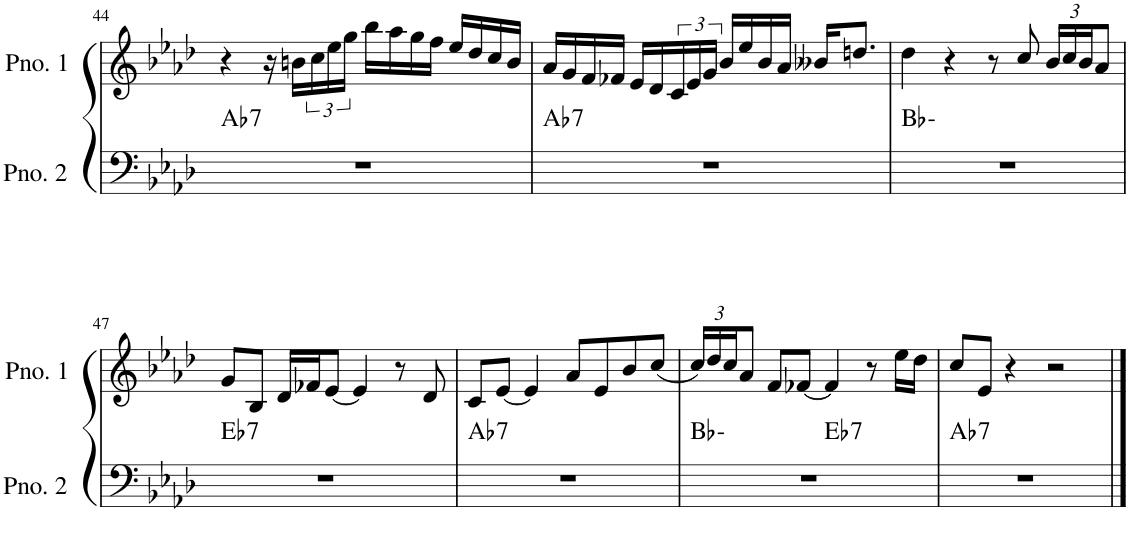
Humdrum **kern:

**kern	**harte	**kern
*part2	*part2	*part1
*staff2	*	*staff1
*I"ピアノ 2	*	*I"ピアノ 1
!!LO:PB:g=z
*clefF4	*	*clefG2
*k[b-e-a-d-]	*	*k[b-e-a-d-]
*M4/4	*	*M4/4
=44	=44	=44
!	!LO:H:kt=7	!
1r	Ab:7	4r
.	.	16r
.	.	16bn\LL
.	.	24cc\
.	.	24ee-\
.	.	24gg\JJ
.	.	16bb-\LL
.	.	16aa-\
.	.	16gg\
.	.	16ff\JJ
.	.	16ee-/LL
.	.	16dd-/
.	.	16cc/
.	.	16b/JJ
=45	=45	=45
!	!LO:H:kt=7	!
1r	Ab:7	16a-/LL
.	.	16g/
.	.	16f/
.	.	16f-X/JJ
.	.	16e-/LL
.	.	16d-/
.	.	24c/
.	.	24e-/
.	.	24g/JJ
.	.	16b-/LL
.	.	16ee-/
.	.	16b-/
.	.	16a-/JJ
.	.	16b--X/KL
.	.	8.ddn/J
=46	=46	=46
1r	Bb:min	4dd-\
.	.	4r
.	.	8r
.	.	8cc/
*	*	*Xbrackettup
.	.	24b-/LL
.	.	24cc/
.	.	24b-/J
.	.	8a-/J
!!LO:LB:g=z
=47	=47	=47
!	!LO:H:kt=7	!
1r	Eb:7	8g/L
.	.	8B-/J
.	.	16d-/LL
.	.	16f-X/J
.	.	[8e-/J
.	.	4e-/]
.	.	8r
.	.	8d-/
=48	=48	=48
!	!LO:H:kt=7	!
1r	Ab:7	8c/L
.	.	[8e-/J
.	.	4e-/]
.	.	8a-/L
.	.	8e-/
.	.	8b-/
.	.	(8cc/J
=49	=49	=49
*^	*	*
1r	2ryy	Bb:min	24cc/LL)
.	.	.	24dd-/
.	.	.	24cc/J
.	.	.	8a-/J
.	.	.	8f/L
.	.	.	[8f-X/J
!	!	!LO:H:kt=7	!
.	2ryy	Eb:7	4f-/]
.	.	.	8r
.	.	.	16ee-\LL
.	.	.	16dd-\JJ
=50	=50	=50	=50
!	!	!LO:H:kt=7	!
*v	*v	*	*
1r	Ab:7	8cc/L
.	.	8e-/J
.	.	4r
.	.	2r
==	==	==
*-	*-	*-
